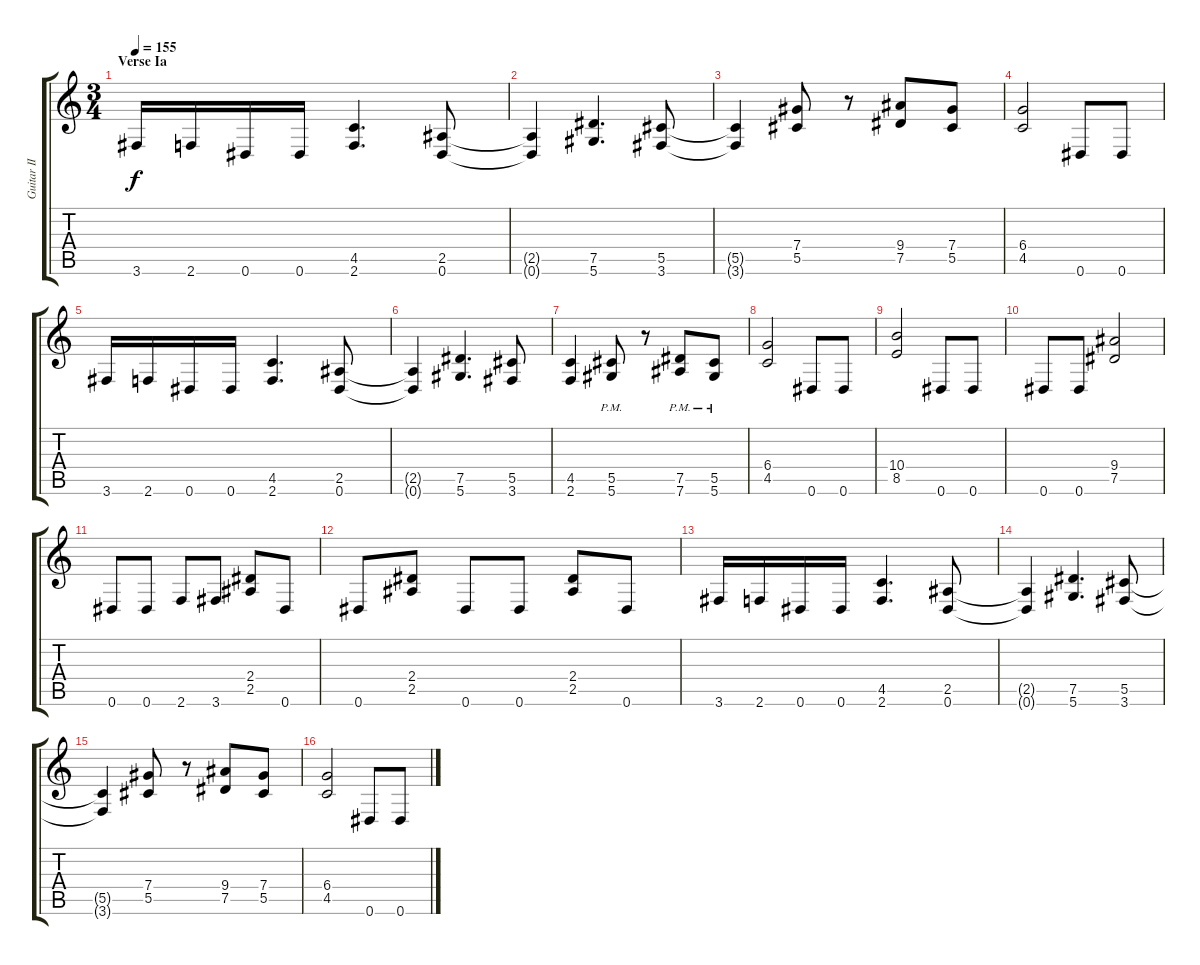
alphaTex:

\track ("Guitar II" "Guitar II") {instrument distortionguitar}
\staff {score tabs}
\tuning (Eb4 Bb3 Gb3 Db3 Ab2 Eb2) {hide}
\ts (3 4)
\section ("" "Verse Ia")
\tempo 155
\clef g2
\ks c
3.6.16{dy f} 2.6.16 0.6.16 0.6.16 (4.5 2.6).4{d} (2.5 0.6).8 |
(2.5{t} 0.6{t}).4 (7.5 5.6).4{d} (5.5 3.6).8 |
(5.5{t} 3.6{t}).4 (7.4 5.5).8 r.8 (9.4 7.5).8 (7.4 5.5).8 |
(6.4 4.5).2 0.6.8 0.6.8 |
3.6.16 2.6.16 0.6.16 0.6.16 (4.5 2.6).4{d} (2.5 0.6).8 |
(2.5{t} 0.6{t}).4 (7.5 5.6).4{d} (5.5 3.6).8 |
(4.5 2.6).4 (5.5{pm} 5.6{pm}).8 r.8 (7.5{pm} 7.6{pm}).8 (5.5{pm} 5.6{pm}).8 |
(6.4 4.5).2 0.6.8 0.6.8 |
(10.4 8.5).2 0.6.8 0.6.8 |
0.6.8 0.6.8 (9.4 7.5).2 |
0.6.8 0.6.8 2.6.8 3.6.8 (2.4 2.5).8 0.6.8 |
0.6.8 (2.4 2.5).8 0.6.8 0.6.8 (2.4 2.5).8 0.6.8 |
3.6.16 2.6.16 0.6.16 0.6.16 (4.5 2.6).4{d} (2.5 0.6).8 |
(2.5{t} 0.6{t}).4 (7.5 5.6).4{d} (5.5 3.6).8 |
(5.5{t} 3.6{t}).4 (7.4 5.5).8 r.8 (9.4 7.5).8 (7.4 5.5).8 |
(6.4 4.5).2 0.6.8 0.6.8
